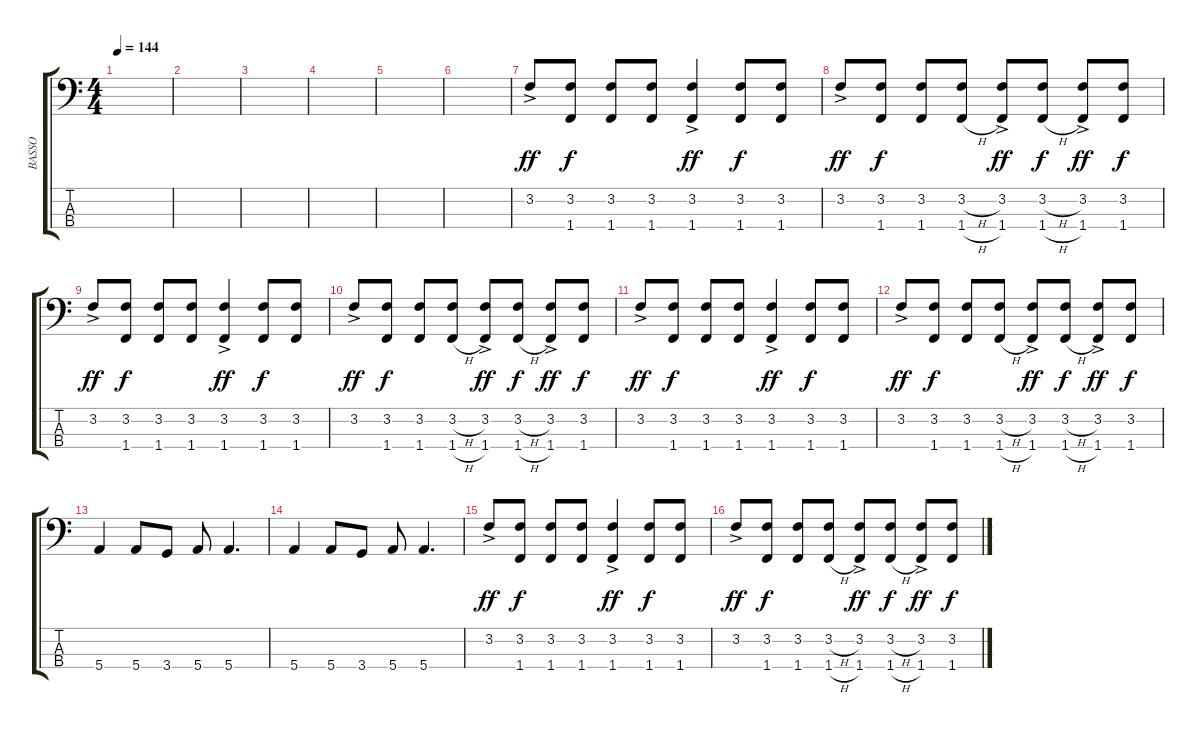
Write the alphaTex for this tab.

\track ("BASSO" "BASSO") {instrument electricbassfinger}
\staff {score tabs}
\tuning (G2 D2 A1 E1) {hide}
\ts (4 4)
\tempo 144
\clef f4
\ks c
|
|
|
|
|
|
3.2{ac}.8{dy ff} (3.2 1.4).8{dy f} (3.2 1.4).8 (3.2 1.4).8 (3.2 1.4{ac}).4{dy ff} (3.2 1.4).8{dy f} (3.2 1.4).8 |
3.2{ac}.8{dy ff} (3.2 1.4).8{dy f} (3.2 1.4).8 (3.2{h} 1.4{h}).8 (3.2 1.4{ac}).8{dy ff} (3.2{h} 1.4{h}).8{dy f} (3.2 1.4{ac}).8{dy ff} (3.2 1.4).8{dy f} |
3.2{ac}.8{dy ff} (3.2 1.4).8{dy f} (3.2 1.4).8 (3.2 1.4).8 (3.2 1.4{ac}).4{dy ff} (3.2 1.4).8{dy f} (3.2 1.4).8 |
3.2{ac}.8{dy ff} (3.2 1.4).8{dy f} (3.2 1.4).8 (3.2{h} 1.4{h}).8 (3.2 1.4{ac}).8{dy ff} (3.2{h} 1.4{h}).8{dy f} (3.2 1.4{ac}).8{dy ff} (3.2 1.4).8{dy f} |
3.2{ac}.8{dy ff} (3.2 1.4).8{dy f} (3.2 1.4).8 (3.2 1.4).8 (3.2 1.4{ac}).4{dy ff} (3.2 1.4).8{dy f} (3.2 1.4).8 |
3.2{ac}.8{dy ff} (3.2 1.4).8{dy f} (3.2 1.4).8 (3.2{h} 1.4{h}).8 (3.2 1.4{ac}).8{dy ff} (3.2{h} 1.4{h}).8{dy f} (3.2 1.4{ac}).8{dy ff} (3.2 1.4).8{dy f} |
5.4.4 5.4.8 3.4.8 5.4.8 5.4.4{d} |
5.4.4 5.4.8 3.4.8 5.4.8 5.4.4{d} |
3.2{ac}.8{dy ff} (3.2 1.4).8{dy f} (3.2 1.4).8 (3.2 1.4).8 (3.2 1.4{ac}).4{dy ff} (3.2 1.4).8{dy f} (3.2 1.4).8 |
3.2{ac}.8{dy ff} (3.2 1.4).8{dy f} (3.2 1.4).8 (3.2{h} 1.4{h}).8 (3.2 1.4{ac}).8{dy ff} (3.2{h} 1.4{h}).8{dy f} (3.2 1.4{ac}).8{dy ff} (3.2 1.4).8{dy f}
